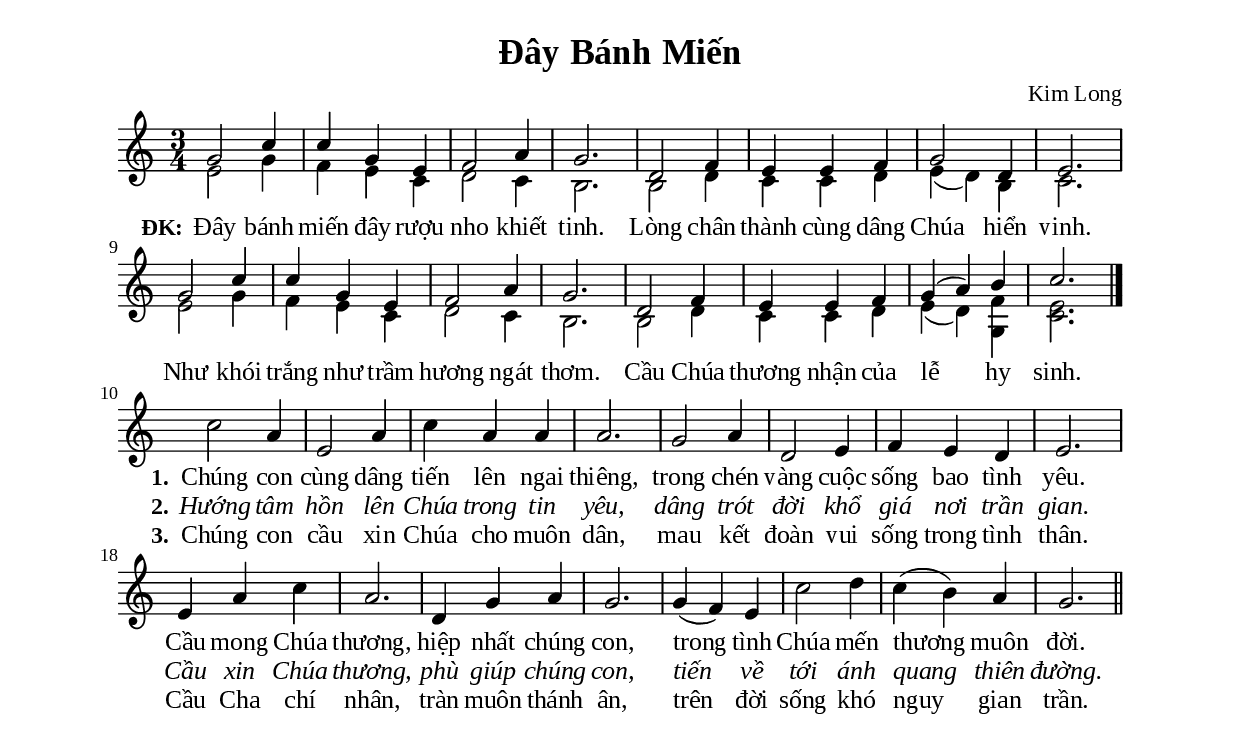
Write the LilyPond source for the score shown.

% Cài đặt chung
\version "2.20.0"
\include "english.ly"

\header {
  title = "Đây Bánh Miến"
  composer = "Kim Long"
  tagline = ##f
}

global = {
  \key c \major
  \time 3/4
}

\paper {
  #(set-paper-size "a4")
  top-margin = 15\mm
  bottom-margin = 15\mm
  left-margin = 20\mm
  right-margin = 20\mm
  indent = #0
  #(define fonts
	 (make-pango-font-tree "Liberation Serif"
	 		       "Liberation Serif"
			       "Liberation Serif"
			       (/ 20 20)))
}

inNghieng = { \override LyricText.font-shape = #'italic }

% Nhạc điệp khúc
nhacDiepKhucSop = \relative c'' {
  g2 c4 |
  c g e |
  f2 a4 |
  g2. |
  d2 f4 |
  e e f |
  g2 d4 |
  e2. |
  g2 c4 |
  c g e |
  f2 a4 |
  g2. |
  d2 f4 |
  e e f |
  g (a) b |
  c2. \bar "|."
}

nhacDiepKhucBass = \relative c' {
  e2 g4 |
  f e c |
  d2 c4 |
  b2. |
  b2 d4 |
  c c d |
  e (d) b |
  c2. |
  e2 g4 |
  f e c |
  d2 c4 |
  b2. |
  b2 d4 |
  c c d |
  e (d) <f g,> |
  <e c>2.
}

% Nhạc phiên khúc
nhacPhienKhuc = \relative c'' {
  \set Score.currentBarNumber = #10
  c2 a4 |
  e2 a4 |
  c4 a a |
  a2. |
  g2 a4 |
  d,2 e4 |
  f e d |
  e2. |
  e4 a c |
  a2. |
  d,4 g a |
  g2. |
  g4 (f) e |
  c'2 d4 |
  c (b) a |
  g2. \bar "||"
}

% Lời điệp khúc
loiDiepKhuc = \lyricmode {
  \set stanza = #"ĐK:"
  Đây bánh miến đây rượu nho khiết tinh.
  Lòng chân thành cùng dâng Chúa hiển vinh.
  Như khói trắng như trầm hương ngát thơm.
  Cầu Chúa thương nhận của lễ hy sinh.
}

% Lời phiên khúc
loiPhienKhucMot = \lyricmode {
  \set stanza = #"1."
  Chúng con cùng dâng tiến lên ngai thiêng,
  trong chén vàng cuộc sống bao tình yêu.
  Cầu mong Chúa thương, hiệp nhất chúng con,
  trong tình Chúa mến thương muôn đời.
}

loiPhienKhucHai = \lyricmode {
  \set stanza = #"2."
  Hướng tâm hồn lên Chúa trong tin yêu,
  dâng trót đời khổ giá nơi trần gian.
  Cầu xin Chúa thương, phù giúp chúng con,
  tiến về tới ánh quang thiên đường.
}

loiPhienKhucBa = \lyricmode {
  \set stanza = #"3."
  Chúng con cầu xin Chúa cho muôn dân,
  mau kết đoàn vui sống trong tình thân.
  Cầu Cha chí nhân, tràn muôn thánh ân,
  trên đời sống khó nguy gian trần.
}


% Dàn trang
\score {
  \new ChoirStaff <<
    \new Staff = chorus <<
      \new Voice = "sopranos" {
        \voiceOne \global \stemUp \nhacDiepKhucSop
      }
      \new Voice = "basses" {
        \voiceTwo \global \stemDown \nhacDiepKhucBass
      }
    >>
    \new Lyrics = basses
    \context Lyrics = basses \lyricsto sopranos \loiDiepKhuc
  >>
}

\score {
  \new ChoirStaff <<
    \new Staff = verses <<
      \override Staff.TimeSignature.transparent = ##t
      \new Voice = "verse" {
        \global \stemNeutral \nhacPhienKhuc
      }
    >>
    \new Lyrics \lyricsto verse \loiPhienKhucMot
    \new Lyrics \with \inNghieng \lyricsto verse \loiPhienKhucHai
    \new Lyrics \lyricsto verse \loiPhienKhucBa
  >>
}
